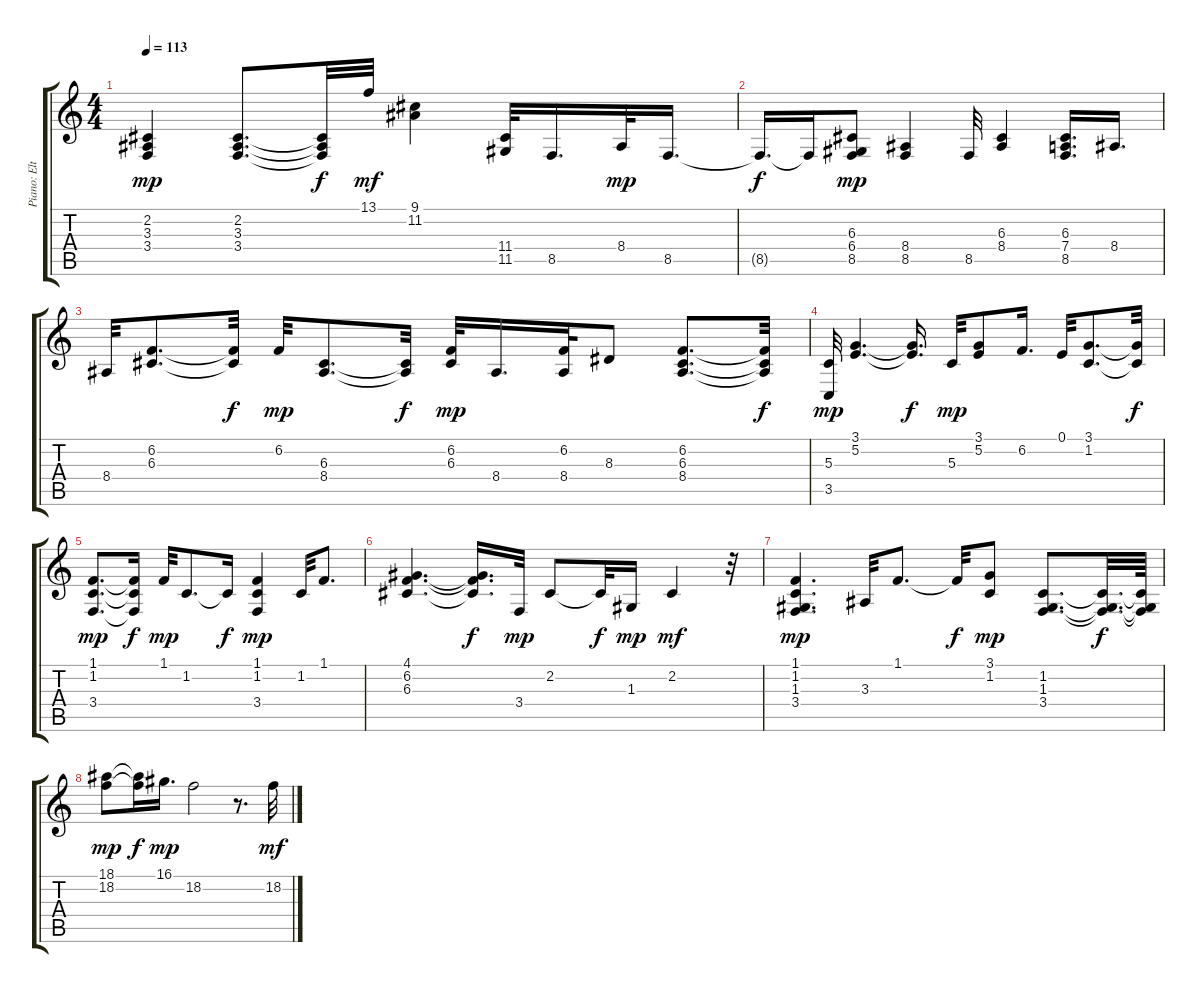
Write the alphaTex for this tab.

\track ("Piano: Elton John" "Piano: Elt") {instrument acousticgrandpiano}
\staff {score tabs}
\tuning (E4 B3 G3 D3 A2 E2) {hide}
\ts (4 4)
\tempo 113
\clef g2
\ks c
(2.2 3.3 3.4).4{dy mp} (2.2 3.3 3.4).8{d} (2.2{t} 3.3{t} 3.4{t}).32{dy f} 13.1.32{dy mf} (9.1 11.2).4 (11.4 11.5).32 8.5.16{d} 8.4.32{dy mp} 8.5.16{d} |
8.5{t}.16{d dy f} 8.5{t}.16 (6.3 6.4 8.5).8{dy mp} (8.4 8.5).4 8.5.32 (6.3 8.4).4 (6.3 7.4 8.5).16{d} 8.4.16{d} |
8.4.32 (6.2 6.3).8{d} (6.2{t} 6.3{t}).32{dy f} 6.2.32{dy mp} (6.3 8.4).8{d} (6.3{t} 8.4{t}).32{dy f} (6.2 6.3).32{dy mp} 8.4.16{d} (6.2 8.4).32 8.3.8 (6.2 6.3 8.4).8{d} (6.2{t} 6.3{t} 8.4{t}).32{dy f} |
(5.3 3.5).32{dy mp} (3.1 5.2).4{d} (3.1{t} 5.2{t}).16{d dy f} 5.3.32{dy mp} (3.1 5.2).8 6.2.16{d} 0.1.32 (3.1 1.2).8{d} (3.1{t} 1.2{t}).32{dy f} |
(1.1 1.2 3.4).8{d dy mp} (1.1{t} 1.2{t} 3.4{t}).16{dy f} 1.1.32{dy mp} 1.2.8{d} 1.2{t}.16{dy f} (1.1 1.2 3.4).4{dy mp} 1.2.32 1.1.8{d} |
(4.1 6.2 6.3).4{d} (4.1{t} 6.2{t} 6.3{t}).16{d dy f} 3.4.32{dy mp} 2.2.8 2.2{t}.32{dy f} 1.3.16{dy mp} 2.2.4{dy mf} r.32 |
(1.1 1.2 1.3 3.4).4{d dy mp} 3.3.32 1.1.8{d} 1.1{t}.32{dy f} (3.1 1.2).8{dy mp} (1.2 1.3 3.4).8{d} (1.2{t} 1.3{t} 3.4{t}).32{d dy f} (1.2{t} 1.3{t} 3.4{t}).64 |
(18.1 18.2).8{dy mp} (18.1{t} 18.2{t}).16{dy f} 16.1.16{d dy mp} 18.2.2 r.8{d} 18.2.32{dy mf}
